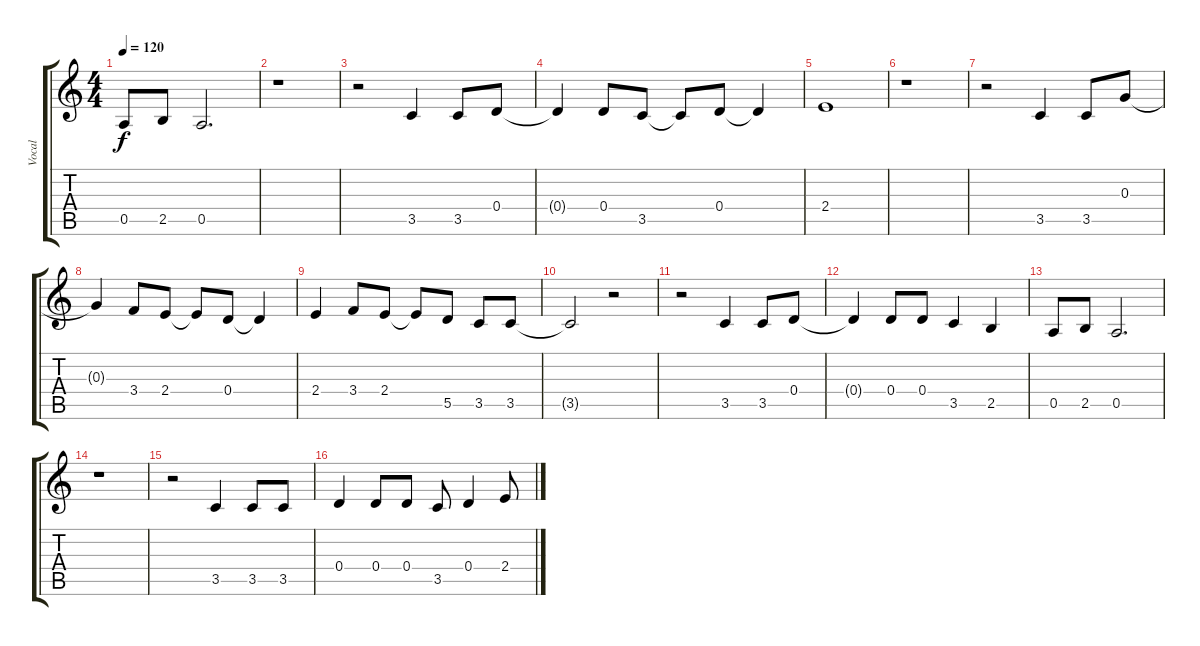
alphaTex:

\track ("Vocal" "Vocal") {instrument banjo}
\staff {score tabs}
\tuning (E4 B3 G3 D3 A2 E2) {hide}
\displaytranspose 12
\ts (4 4)
\tempo 120
\clef g2
\ks c
0.5.8{dy f} 2.5.8 0.5.2{d} |
r.1 |
r.2 3.5.4 3.5.8 0.4.8 |
0.4{t}.4 0.4.8 3.5.8 3.5{t}.8 0.4.8 0.4{t}.4 |
2.4.1 |
r.1 |
r.2 3.5.4 3.5.8 0.3.8 |
0.3{t}.4 3.4.8 2.4.8 2.4{t}.8 0.4.8 0.4{t}.4 |
2.4.4 3.4.8 2.4.8 2.4{t}.8 5.5.8 3.5.8 3.5.8 |
3.5{t}.2 r.2 |
r.2 3.5.4 3.5.8 0.4.8 |
0.4{t}.4 0.4.8 0.4.8 3.5.4 2.5.4 |
0.5.8 2.5.8 0.5.2{d} |
r.1 |
r.2 3.5.4 3.5.8 3.5.8 |
0.4.4 0.4.8 0.4.8 3.5.8 0.4.4 2.4.8
